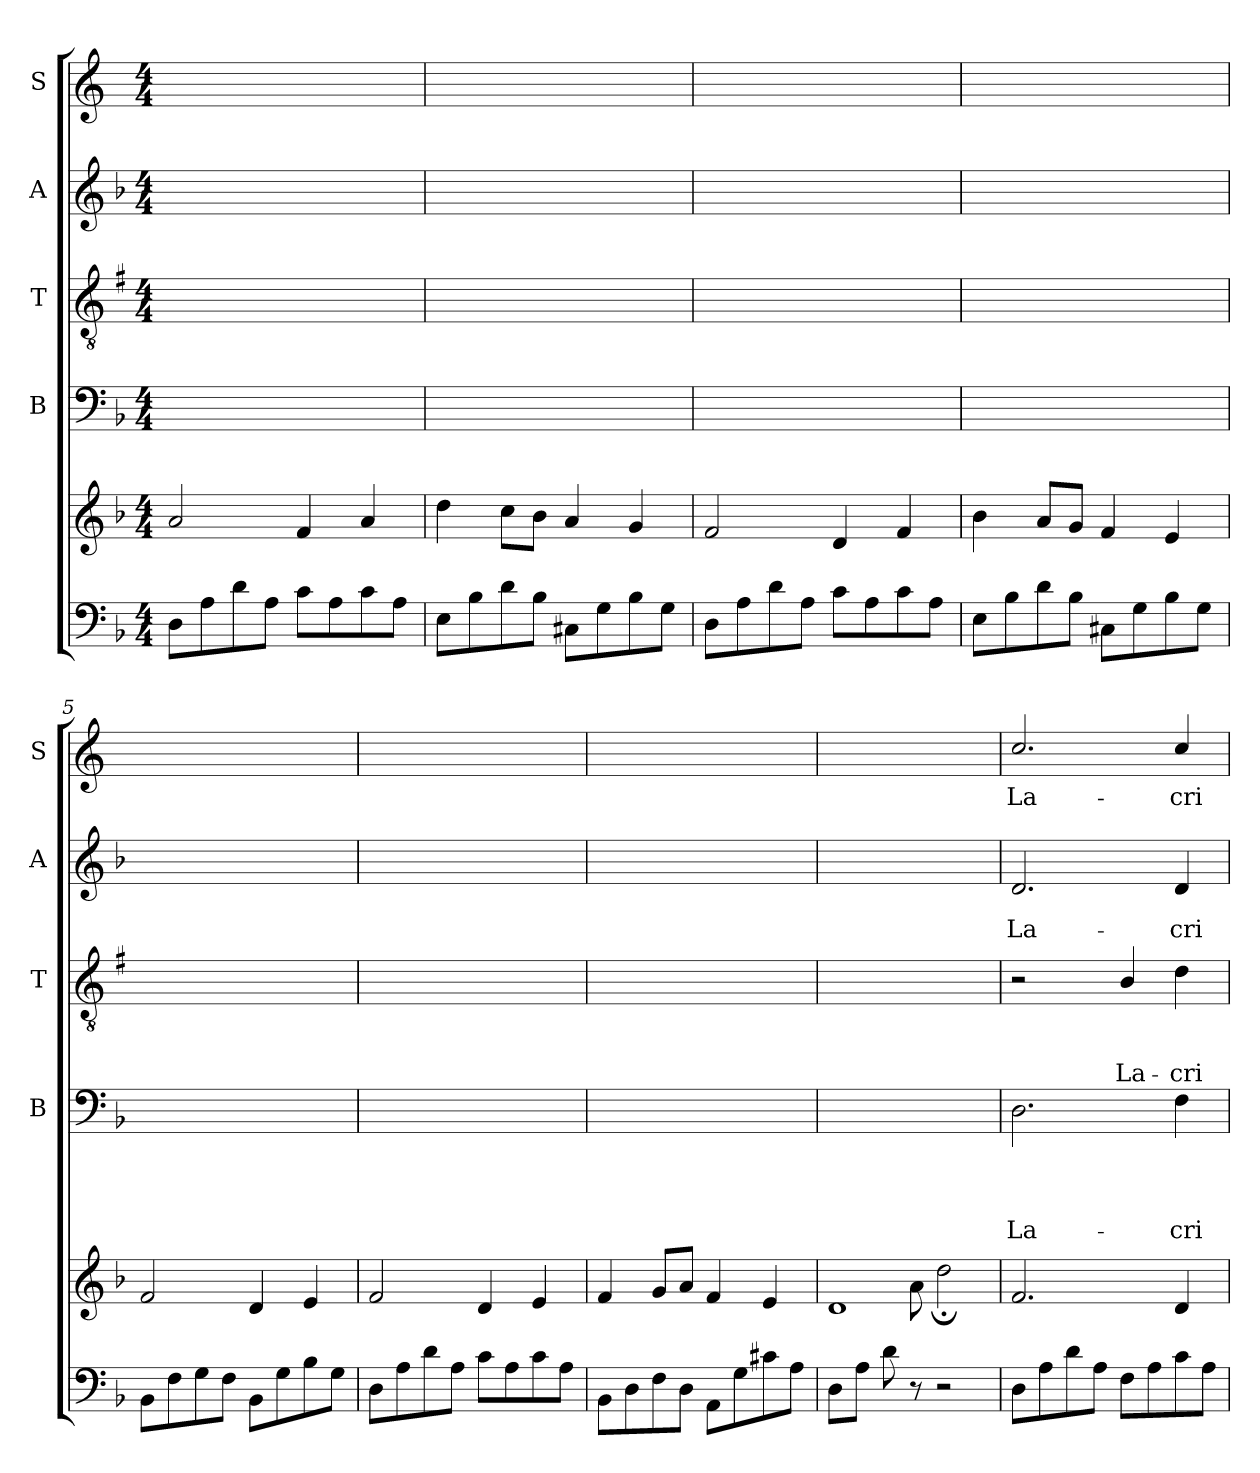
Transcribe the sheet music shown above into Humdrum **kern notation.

**kern	**kern	**kern	**text	**text	**text	**text	**kern	**text	**text	**text	**kern	**text	**text	**kern	**text
*part5	*part5	*part4	*part4	*part4	*part4	*part4	*part3	*part3	*part3	*part3	*part2	*part2	*part2	*part1	*part1
*staff6	*staff5	*staff4	*staff4	*staff4	*staff4	*staff4	*staff3	*staff3	*staff3	*staff3	*staff2	*staff2	*staff2	*staff1	*staff1
*	*	*I"B	*	*	*	*	*I"T	*	*	*	*I"A	*	*	*I"S	*
*	*	*I'B	*	*	*	*	*I'T	*	*	*	*I'A	*	*	*I'S	*
*clefF4	*clefG2	*clefF4	*	*	*	*	*clefGv2	*	*	*	*clefG2	*	*	*clefG2	*
*	*	*	*	*	*	*	*ITrd1c2	*	*	*	*	*	*	*ITrd4c7	*
*k[b-]	*k[b-]	*k[b-]	*	*	*	*	*k[b-]	*	*	*	*k[b-]	*	*	*k[b-]	*
*d:	*d:	*d:	*	*	*	*	*d:	*	*	*	*d:	*	*	*d:	*
*M4/4	*M4/4	*M4/4	*	*	*	*	*M4/4	*	*	*	*M4/4	*	*	*M4/4	*
=1	=1	=1	=1	=1	=1	=1	=1	=1	=1	=1	=1	=1	=1	=1	=1
8D\L	2a/	1ryy	.	.	.	.	1ryy	.	.	.	1ryy	.	.	1ryy	.
8A\	.	.	.	.	.	.	.	.	.	.	.	.	.	.	.
8d\	.	.	.	.	.	.	.	.	.	.	.	.	.	.	.
8A\J	.	.	.	.	.	.	.	.	.	.	.	.	.	.	.
8c\L	4f/	.	.	.	.	.	.	.	.	.	.	.	.	.	.
8A\	.	.	.	.	.	.	.	.	.	.	.	.	.	.	.
8c\	4a/	.	.	.	.	.	.	.	.	.	.	.	.	.	.
8A\J	.	.	.	.	.	.	.	.	.	.	.	.	.	.	.
=2	=2	=2	=2	=2	=2	=2	=2	=2	=2	=2	=2	=2	=2	=2	=2
8E\L	4dd\	1ryy	.	.	.	.	1ryy	.	.	.	1ryy	.	.	1ryy	.
8B-\	.	.	.	.	.	.	.	.	.	.	.	.	.	.	.
8d\	8cc\L	.	.	.	.	.	.	.	.	.	.	.	.	.	.
8B-\J	8b-\J	.	.	.	.	.	.	.	.	.	.	.	.	.	.
8C#X\L	4a/	.	.	.	.	.	.	.	.	.	.	.	.	.	.
8G\	.	.	.	.	.	.	.	.	.	.	.	.	.	.	.
8B-\	4g/	.	.	.	.	.	.	.	.	.	.	.	.	.	.
8G\J	.	.	.	.	.	.	.	.	.	.	.	.	.	.	.
=3	=3	=3	=3	=3	=3	=3	=3	=3	=3	=3	=3	=3	=3	=3	=3
8D\L	2f/	1ryy	.	.	.	.	1ryy	.	.	.	1ryy	.	.	1ryy	.
8A\	.	.	.	.	.	.	.	.	.	.	.	.	.	.	.
8d\	.	.	.	.	.	.	.	.	.	.	.	.	.	.	.
8A\J	.	.	.	.	.	.	.	.	.	.	.	.	.	.	.
8c\L	4d/	.	.	.	.	.	.	.	.	.	.	.	.	.	.
8A\	.	.	.	.	.	.	.	.	.	.	.	.	.	.	.
8c\	4f/	.	.	.	.	.	.	.	.	.	.	.	.	.	.
8A\J	.	.	.	.	.	.	.	.	.	.	.	.	.	.	.
=4	=4	=4	=4	=4	=4	=4	=4	=4	=4	=4	=4	=4	=4	=4	=4
8E\L	4b-\	1ryy	.	.	.	.	1ryy	.	.	.	1ryy	.	.	1ryy	.
8B-\	.	.	.	.	.	.	.	.	.	.	.	.	.	.	.
8d\	8a/L	.	.	.	.	.	.	.	.	.	.	.	.	.	.
8B-\J	8g/J	.	.	.	.	.	.	.	.	.	.	.	.	.	.
8C#X\L	4f/	.	.	.	.	.	.	.	.	.	.	.	.	.	.
8G\	.	.	.	.	.	.	.	.	.	.	.	.	.	.	.
8B-\	4e/	.	.	.	.	.	.	.	.	.	.	.	.	.	.
8G\J	.	.	.	.	.	.	.	.	.	.	.	.	.	.	.
!!LO:LB:g=z
=5	=5	=5	=5	=5	=5	=5	=5	=5	=5	=5	=5	=5	=5	=5	=5
8BB-\L	2f/	1ryy	.	.	.	.	1ryy	.	.	.	1ryy	.	.	1ryy	.
8F\	.	.	.	.	.	.	.	.	.	.	.	.	.	.	.
8G\	.	.	.	.	.	.	.	.	.	.	.	.	.	.	.
8F\J	.	.	.	.	.	.	.	.	.	.	.	.	.	.	.
8BB-\L	4d/	.	.	.	.	.	.	.	.	.	.	.	.	.	.
8G\	.	.	.	.	.	.	.	.	.	.	.	.	.	.	.
8B-\	4e/	.	.	.	.	.	.	.	.	.	.	.	.	.	.
8G\J	.	.	.	.	.	.	.	.	.	.	.	.	.	.	.
=6	=6	=6	=6	=6	=6	=6	=6	=6	=6	=6	=6	=6	=6	=6	=6
8D\L	2f/	1ryy	.	.	.	.	1ryy	.	.	.	1ryy	.	.	1ryy	.
8A\	.	.	.	.	.	.	.	.	.	.	.	.	.	.	.
8d\	.	.	.	.	.	.	.	.	.	.	.	.	.	.	.
8A\J	.	.	.	.	.	.	.	.	.	.	.	.	.	.	.
8c\L	4d/	.	.	.	.	.	.	.	.	.	.	.	.	.	.
8A\	.	.	.	.	.	.	.	.	.	.	.	.	.	.	.
8c\	4e/	.	.	.	.	.	.	.	.	.	.	.	.	.	.
8A\J	.	.	.	.	.	.	.	.	.	.	.	.	.	.	.
=7	=7	=7	=7	=7	=7	=7	=7	=7	=7	=7	=7	=7	=7	=7	=7
8BB-\L	4f/	1ryy	.	.	.	.	1ryy	.	.	.	1ryy	.	.	1ryy	.
8D\	.	.	.	.	.	.	.	.	.	.	.	.	.	.	.
8F\	8g/L	.	.	.	.	.	.	.	.	.	.	.	.	.	.
8D\J	8a/J	.	.	.	.	.	.	.	.	.	.	.	.	.	.
8AA\L	4f/	.	.	.	.	.	.	.	.	.	.	.	.	.	.
8G\	.	.	.	.	.	.	.	.	.	.	.	.	.	.	.
8c#X\	4e/	.	.	.	.	.	.	.	.	.	.	.	.	.	.
8A\J	.	.	.	.	.	.	.	.	.	.	.	.	.	.	.
=8	=8	=8	=8	=8	=8	=8	=8	=8	=8	=8	=8	=8	=8	=8	=8
*	*^	*	*	*	*	*	*	*	*	*	*	*	*	*	*
8D\L	1d	4ryy	1ryy	.	.	.	.	1ryy	.	.	.	1ryy	.	.	1ryy	.
8A\J	.	.	.	.	.	.	.	.	.	.	.	.	.	.	.	.
8d\	.	8ryy	.	.	.	.	.	.	.	.	.	.	.	.	.	.
8r	.	8a\	.	.	.	.	.	.	.	.	.	.	.	.	.	.
2r	.	2dd;<\	.	.	.	.	.	.	.	.	.	.	.	.	.	.
!!LO:LB:g=z
=9	=9	=9	=9	=9	=9	=9	=9	=9	=9	=9	=9	=9	=9	=9	=9	=9
!	!	!	!	!	!	!	!LO:LY:b	!	!	!	!	!	!	!LO:LY:b	!	!LO:LY:b
*	*v	*v	*	*	*	*	*	*	*	*	*	*	*	*	*	*
8D\L	2.f/	2.D\	.	.	.	La-	2r	.	.	.	2.d/	.	La-	2.f/	La-
8A\	.	.	.	.	.	.	.	.	.	.	.	.	.	.	.
8d\	.	.	.	.	.	.	.	.	.	.	.	.	.	.	.
8A\J	.	.	.	.	.	.	.	.	.	.	.	.	.	.	.
!	!	!	!	!	!	!	!	!	!	!LO:LY:b	!	!	!	!	!
8F\L	.	.	.	.	.	.	4A/	.	.	La-	.	.	.	.	.
8A\	.	.	.	.	.	.	.	.	.	.	.	.	.	.	.
!	!	!	!	!	!	!LO:LY:b	!	!	!	!LO:LY:b	!	!	!LO:LY:b	!	!LO:LY:b
8c\	4d/	4F\	.	.	.	-cri-	4c\	.	.	-cri-	4d/	.	-cri-	4f/	-cri-
8A\J	.	.	.	.	.	.	.	.	.	.	.	.	.	.	.
=	=	=	=	=	=	=	=	=	=	=	=	=	=	=	=
*-	*-	*-	*-	*-	*-	*-	*-	*-	*-	*-	*-	*-	*-	*-	*-
